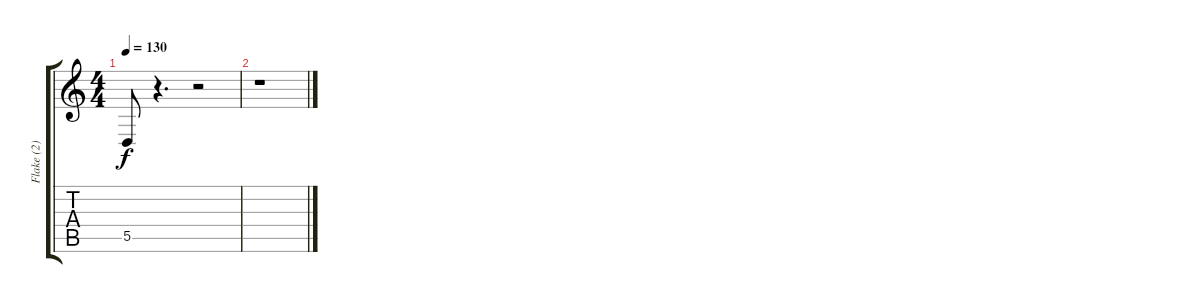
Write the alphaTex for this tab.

\track ("Flake (2)" "Flake (2)") {instrument lead2sawtooth}
\staff {score tabs}
\tuning (E4 B3 G3 D3 A2 D2) {hide}
\ts (4 4)
\tempo 130
\clef g2
\ks c
5.5.8{dy f} r.4{d} r.2 |
r.1
